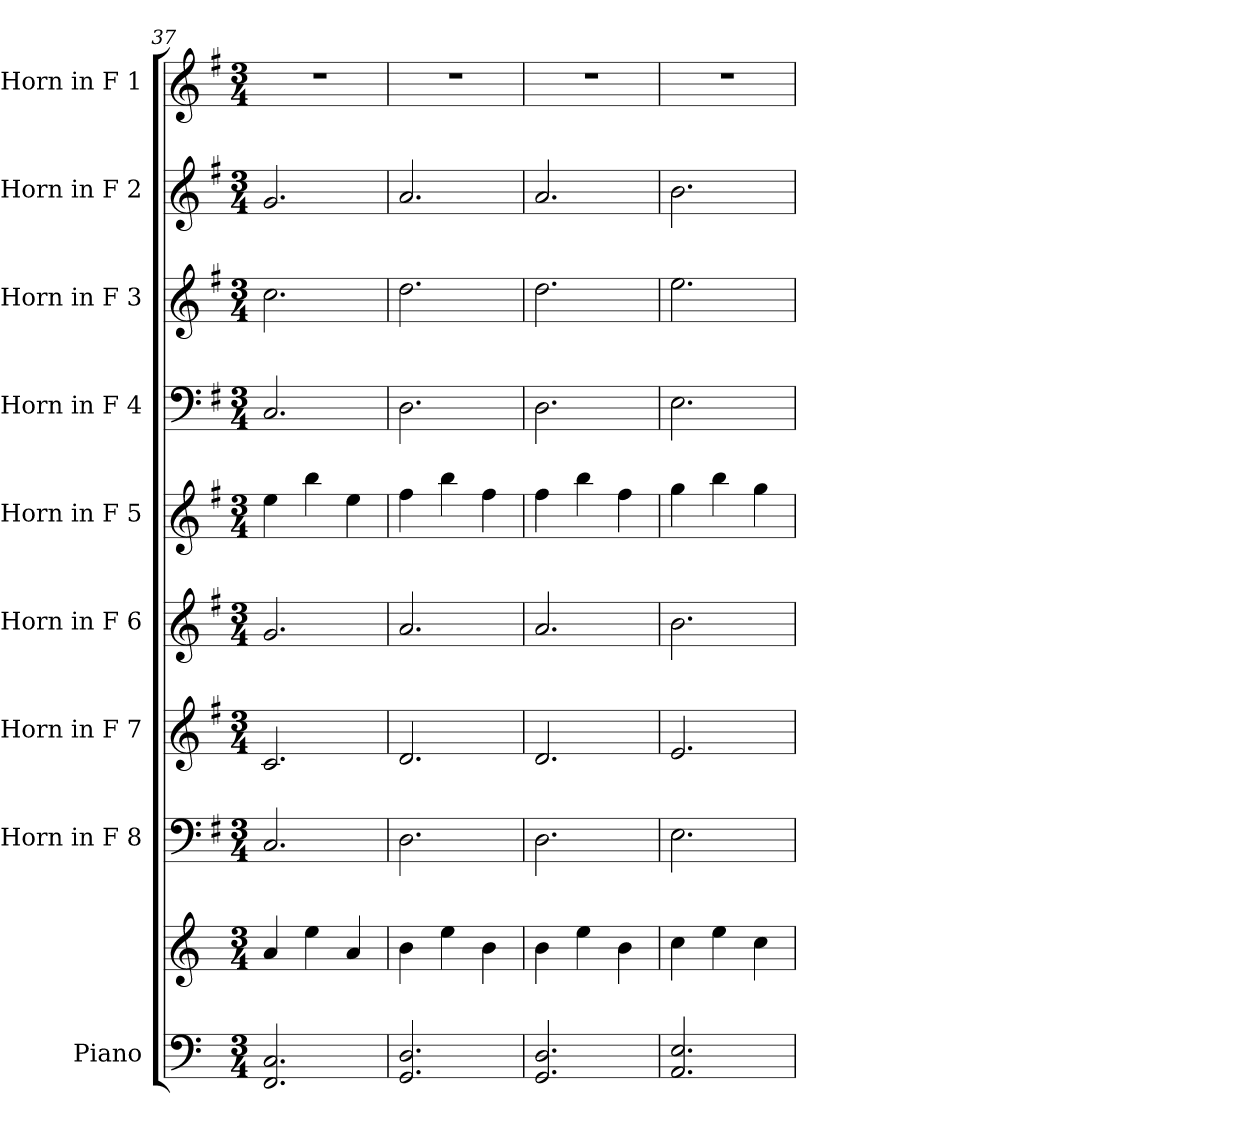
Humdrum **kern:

**kern	**kern	**kern	**kern	**kern	**kern	**kern	**kern	**kern	**kern
*part9	*part9	*part8	*part7	*part6	*part5	*part4	*part3	*part2	*part1
*staff10	*staff9	*staff8	*staff7	*staff6	*staff5	*staff4	*staff3	*staff2	*staff1
*I"Piano	*	*I"Horn in F 8	*I"Horn in F 7	*I"Horn in F 6	*I"Horn in F 5	*I"Horn in F 4	*I"Horn in F 3	*I"Horn in F 2	*I"Horn in F 1
*I'Pno.	*	*	*	*	*	*	*	*	*
*clefF4	*clefG2	*clefF4	*clefG2	*clefG2	*clefG2	*clefF4	*clefG2	*clefG2	*clefG2
*	*	*ITrd4c7	*ITrd4c7	*ITrd4c7	*ITrd4c7	*ITrd4c7	*ITrd4c7	*ITrd4c7	*ITrd4c7
*k[]	*k[]	*k[]	*k[]	*k[]	*k[]	*k[]	*k[]	*k[]	*k[]
*M3/4	*M3/4	*M3/4	*M3/4	*M3/4	*M3/4	*M3/4	*M3/4	*M3/4	*M3/4
=37	=37	=37	=37	=37	=37	=37	=37	=37	=37
2.FF/ 2.C/	4a/	2.FF/	2.F/	2.c/	4a\	2.FF/	2.f\	2.c/	2.r
.	4ee\	.	.	.	4ee\	.	.	.	.
.	4a/	.	.	.	4a\	.	.	.	.
=38	=38	=38	=38	=38	=38	=38	=38	=38	=38
2.GG/ 2.D/	4b\	2.GG\	2.G/	2.d/	4b\	2.GG\	2.g\	2.d/	2.r
.	4ee\	.	.	.	4ee\	.	.	.	.
.	4b\	.	.	.	4b\	.	.	.	.
=39	=39	=39	=39	=39	=39	=39	=39	=39	=39
2.GG/ 2.D/	4b\	2.GG\	2.G/	2.d/	4b\	2.GG\	2.g\	2.d/	2.r
.	4ee\	.	.	.	4ee\	.	.	.	.
.	4b\	.	.	.	4b\	.	.	.	.
=40	=40	=40	=40	=40	=40	=40	=40	=40	=40
2.AA/ 2.E/	4cc\	2.AA\	2.A/	2.e\	4cc\	2.AA\	2.a\	2.e\	2.r
.	4ee\	.	.	.	4ee\	.	.	.	.
.	4cc\	.	.	.	4cc\	.	.	.	.
=	=	=	=	=	=	=	=	=	=
*-	*-	*-	*-	*-	*-	*-	*-	*-	*-
